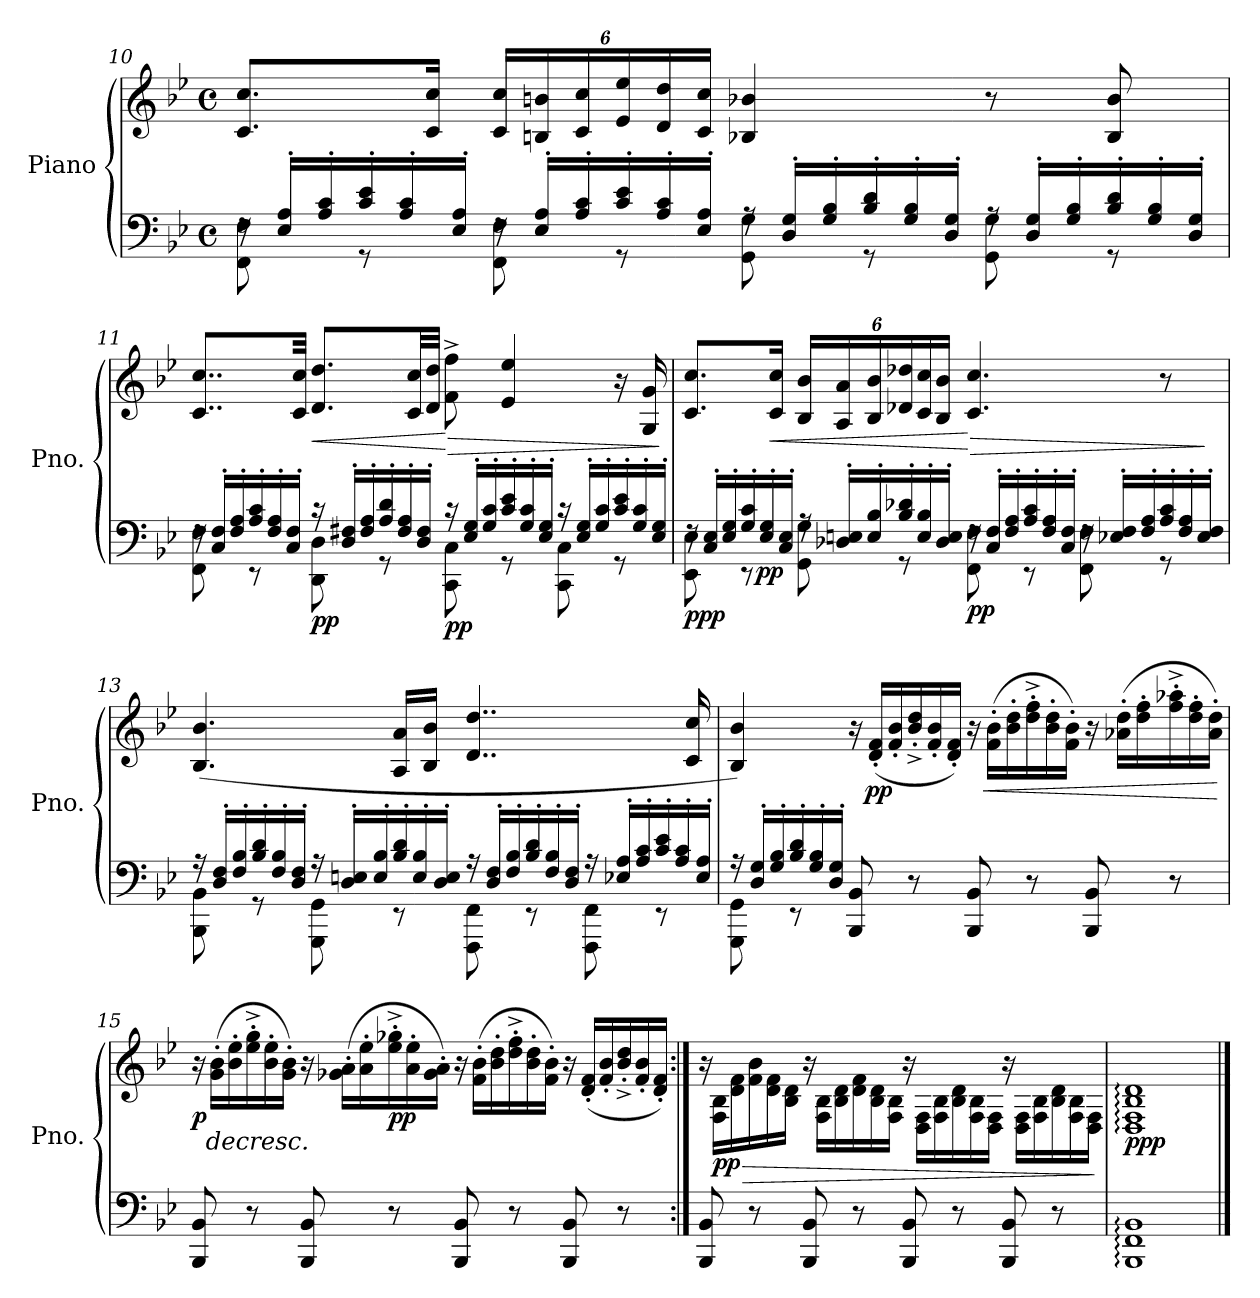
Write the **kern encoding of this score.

**kern	**kern	**dynam
*part1	*part1	*part1
*staff2	*staff1	*staff1/2
*I"Piano	*	*
*I'Pno.	*	*
*clefF4	*clefG2	*
*k[b-e-]	*k[b-e-]	*
*M4/4	*M4/4	*
*met(c)	*met(c)	*
*Xtuplet	*	*
=10	=10	=10
*^	*	*
24rF	8FF\ 8F\	8.c/ 8.cc/L	.
24E-/' 24A/'LL	.	.	.
24A/' 24c/'	.	.	.
24c/' 24e-/'	8r	.	.
24A/' 24c/'	.	.	.
.	.	16c/ 16cc/Jk	.
24E-/' 24A/'JJ	.	.	.
*	*	*Xbrackettup	*
24rF	8FF\ 8F\	24c/ 24cc/LL	.
24E-/' 24A/'LL	.	24Bn/ 24bn/	.
24A/' 24c/'	.	24c/ 24cc/	.
24c/' 24e-/'	8r	24e-/ 24ee-/	.
24A/' 24c/'	.	24d/ 24dd/	.
24E-/' 24A/'JJ	.	24c/ 24cc/JJ	.
24rA	8GG\ 8G\	4B-X/ 4b-X/	.
24D/' 24G/'LL	.	.	.
24G/' 24B-/'	.	.	.
24B-/' 24d/'	8r	.	.
24G/' 24B-/'	.	.	.
24D/' 24G/'JJ	.	.	.
24rA	8GG\ 8G\	8r	.
24D/' 24G/'LL	.	.	.
24G/' 24B-/'	.	.	.
24B-/' 24d/'	8r	8B-/ 8b-/	.
24G/' 24B-/'	.	.	.
24D/' 24G/'JJ	.	.	.
!!LO:LB:g=z
=11	=11	=11	=11
24rF	8FF\ 8F\	8..c/ 8..cc/L	.
24C/' 24F/'LL	.	.	.
24F/' 24A/'	.	.	.
24A/' 24c/'	8r	.	.
24F/' 24A/'	.	.	.
24C/' 24F/'JJ	.	.	.
.	.	32c/ 32cc/Jkk	.
!	!	!	!LO:HP:b
!	!	!	!LO:DY:n=1:b=2
24r	8DD\ 8D\	8.d/ 8.dd/L	< pp
24D/' 24F#X/'LL	.	.	.
24F#/' 24A/'	.	.	.
24A/' 24d/'	8r	.	.
24F#/' 24A/'	.	.	.
.	.	32c/ 32cc/LL	.
24D/' 24F#/'JJ	.	.	.
.	.	32d/ 32dd/JJJ	.
!	!	!	!LO:HP:n=1:b
!	!	!	!LO:DY:n=2:b=2
24r	8CC\ 8C\	8f\^ 8ff\^	[ > pp
24E-/' 24G/'LL	.	.	.
24G/' 24c/'	.	.	.
24c/' 24e-/'	8r	4e-/ 4ee-/	.
24G/' 24c/'	.	.	.
24E-/' 24G/'JJ	.	.	.
24r	8CC\ 8C\	.	.
24E-/' 24G/'LL	.	.	.
24G/' 24c/'	.	.	.
24c/' 24e-/'	8r	16r	.
24G/' 24c/'	.	.	.
.	.	16G/ 16g/	.
24E-/' 24G/'JJ	.	.	.
*v	*v	*	*
.	.	]
=12	=12	=12
*^	*	*
!	!	!	!LO:DY:b=2
!	!	!	!LO:DY:n=1:b
24rF	8EE-\ 8E-\	8.c/ 8.cc/L	pp p
24C/' 24E-/'LL	.	.	.
24E-/' 24G/'	.	.	.
24G/' 24c/'	8r	.	.
!	!	!	!LO:DY:n=2:b=2
24E-/' 24G/'	.	.	pp
!	!	!	!LO:HP:b
.	.	16c/ 16cc/Jk	<
24C/' 24E-/'JJ	.	.	.
24rA	8GG\ 8G\	24B-/ 24b-/LL	.
24D-X/' 24En/'LL	.	24A/ 24a/	.
24E/' 24B-/'	.	24B-/ 24b-/	.
24B-/' 24d-X/'	8r	24d-X/ 24dd-X/	.
24E/' 24B-/'	.	24c/ 24cc/	.
24D-/' 24E/'JJ	.	24B-/ 24b-/JJ	.
!	!	!	!LO:HP:n=1:b
!	!	!	!LO:DY:n=3:b=2
24rF	8FF\ 8F\	4.c/ 4.cc/	[ > pp
24C/' 24F/'LL	.	.	.
24F/' 24A/'	.	.	.
24A/' 24c/'	8r	.	.
24F/' 24A/'	.	.	.
24C/' 24F/'JJ	.	.	.
24rF	8FF\ 8F\	.	.
24E-X/' 24F/'LL	.	.	.
24F/' 24A/'	.	.	.
24A/' 24c/'	8r	8r	.
24F/' 24A/'	.	.	.
24E-/' 24F/'JJ	.	.	.
*v	*v	*	*
.	.	]
!!LO:LB:g=z
=13	=13	=13
*^	*	*
!	!	!	!LO:DY:b=2
!	!	!	!LO:DY:n=1:b
24r	8BBB-\ 8BB-\	(<4.B-/ 4.b-/	pp mp
24D/' 24F/'LL	.	.	.
24F/' 24B-/'	.	.	.
24B-/' 24d/'	8r	.	.
24F/' 24B-/'	.	.	.
24D/' 24F/'JJ	.	.	.
24r	8GGG\ 8GG\	.	.
24D/' 24En/'LL	.	.	.
24E/' 24B-/'	.	.	.
24B-/' 24d/'	8r	16A/ 16a/LL	.
24E/' 24B-/'	.	.	.
.	.	16B-/ 16b-/JJ	.
24D/' 24E/'JJ	.	.	.
24r	8FFF\ 8FF\	4..d/ 4..dd/	.
24D/' 24F/'LL	.	.	.
24F/' 24B-/'	.	.	.
24B-/' 24d/'	8r	.	.
24F/' 24B-/'	.	.	.
24D/' 24F/'JJ	.	.	.
24r	8FFF\ 8FF\	.	.
24E-X/' 24A/'LL	.	.	.
24A/' 24c/'	.	.	.
24c/' 24e-/'	8r	.	.
24A/' 24c/'	.	.	.
.	.	16c/ 16cc/	.
24E-/' 24A/'JJ	.	.	.
=14	=14	=14	=14
24r	8GGG\ 8GG\	4B-/ 4b-/)	.
24D/' 24G/'LL	.	.	.
24G/' 24B-/'	.	.	.
24B-/' 24d/'	8r	.	.
24G/' 24B-/'	.	.	.
24D/' 24G/'JJ	.	.	.
*	*	*Xtuplet	*
8BBB-/ 8BB-/	2.ryy	24r	.
!	!	!	!LO:DY:b
.	.	(<24d/' 24f/'LL	pp
.	.	24f/' 24b-/'	.
8r	.	24b-/'^ 24dd/'^	.
.	.	24f/' 24b-/'	.
.	.	24d/' 24f/'JJ)	.
8BBB-/ 8BB-/	.	24r	.
!	!	!	!LO:HP:b
.	.	(>24f\' 24b-\'LL	<
.	.	24b-\' 24dd\'	.
8r	.	24dd\'^ 24ff\'^	.
.	.	24b-\' 24dd\'	.
.	.	24f\' 24b-\'JJ)	.
8BBB-/ 8BB-/	.	24r	.
.	.	(>24a-X\' 24dd\'LL	.
.	.	24dd\' 24ff\'	.
8r	.	24ff\'^ 24aa-X\'^	.
.	.	24dd\' 24ff\'	.
.	.	24a-\' 24dd\'JJ)	.
*v	*v	*	*
.	.	[
!!LO:PB:g=z
=15	=15	=15
!	!	!LO:DY:b
8BBB-/ 8BB-/	24r	p
!	!	!LO:HP:b
.	(>24g\' 24b-\'LL	>
.	24b-\' 24ee-\'	.
8r	24ee-\'^ 24gg\'^	.
.	24b-\' 24ee-\'	.
.	24g\' 24b-\'JJ)	.
8BBB-/ 8BB-/	24r	.
.	(>24g-X\' 24a\'LL	.
.	24a\' 24ee-\'	.
!	!	!LO:DY:b
8r	24ee-\'^ 24gg-X\'^	pp
.	24a\' 24ee-\'	]
.	24g-\' 24a\'JJ)	.
8BBB-/ 8BB-/	24r	.
.	(>24f\' 24b-\'LL	.
.	24b-\' 24dd\'	.
8r	24dd\'^ 24ff\'^	.
.	24b-\' 24dd\'	.
.	24f\' 24b-\'JJ)	.
8BBB-/ 8BB-/	24r	.
.	(<24d/' 24f/'LL	.
.	24f/' 24b-/'	.
8r	24b-/'^ 24dd/'^	.
.	24f/' 24b-/'	.
.	24d/' 24f/'JJ)	.
=16:|!	=16:|!	=16:|!
8BBB-/ 8BB-/	24r	.
!	!	!LO:HP:b
!	!	!LO:DY:n=1:b
.	24F\ 24B-\LL	> pp
.	24d\ 24f\	.
8r	24f\ 24b-\	.
.	24d\ 24f\	.
.	24B-\ 24d\JJ	.
8BBB-/ 8BB-/	24r	.
*	*MM30	*
.	24F\ 24B-\LL	.
.	24B-\ 24d\	.
8r	24d\ 24f\	.
.	24B-\ 24d\	.
.	24F\ 24B-\JJ	.
8BBB-/ 8BB-/	24r	.
*	*MM25	*
.	24D\ 24F\LL	.
.	24F\ 24B-\	.
8r	24B-\ 24d\	.
.	24F\ 24B-\	.
.	24D\ 24F\JJ	.
8BBB-/ 8BB-/	24r	.
*	*MM20	*
.	24D\ 24F\LL	.
.	24F\ 24B-\	.
8r	24B-\ 24d\	.
.	24F\ 24B-\	.
.	24D\ 24F\JJ	.
.	.	]
=17	=17	=17
!	!	!LO:DY:b
1BBB-: 1FF: 1BB-:	1D: 1F: 1B-: 1d:	ppp
==	==	==
*-	*-	*-
